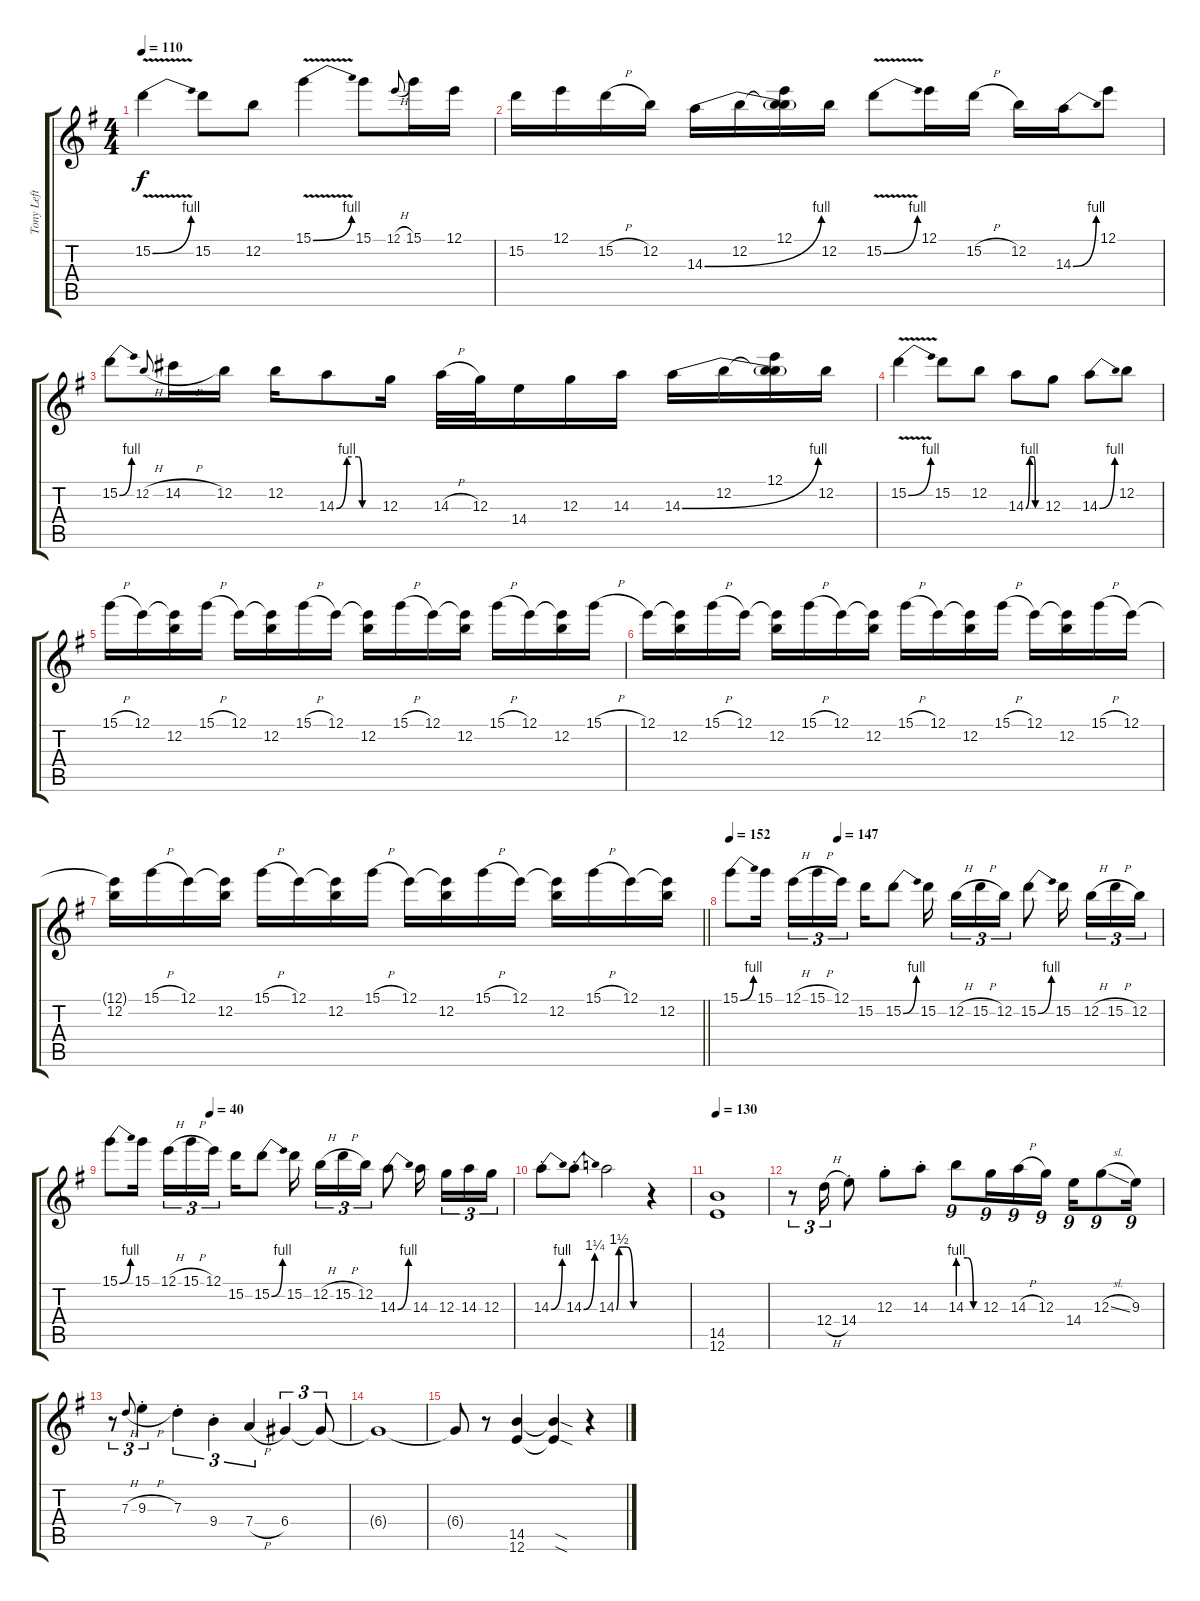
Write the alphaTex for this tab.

\track ("Tony Left channel" "Tony Left ") {instrument distortionguitar}
\staff {score tabs}
\tuning (E4 B3 G3 D3 A2 E2) {hide}
\ts (4 4)
\tempo 110
\clef g2
\ks eminor
15.2{be (bend 0 0 60 4) v}.4{dy f} 15.2.8 12.2.8 15.1{be (bend 0 0 60 4) v}.4 15.1.8 12.1{h}.8{gr onbeat} 15.1.16 12.1.16 |
15.2.16 12.1.16 15.2{h}.16 12.2.16 14.3{be (bend 0 0 60 4)}.16 12.2.16 (12.1 12.2{t} 14.3{t}).16 12.2.16 15.2{be (bend 0 0 60 4) v}.8 12.1.16 15.2{h}.16 12.2.16 14.3{be (bend 0 0 60 4)}.16 12.1.8 |
15.2{be (bend 0 0 60 4)}.8 12.2{h}.8{gr onbeat} 14.2{h}.16 12.2.16 12.2.16 14.3{be (custom 0 0 15 4 32 4 37 0 60 0)}.8 12.3.16 14.3{h}.32 12.3.32 14.4.16 12.3.16 14.3.16 14.3{be (bend 0 0 60 4)}.16 12.2.16 (12.1 12.2{t} 14.3{t}).16 12.2.16 |
15.2{be (bend 0 0 60 4) v}.4 15.2.8 12.2.8 14.3{be (custom 0 0 15 4 32 4 37 0 60 0)}.8 12.3.8 14.3{be (bend 0 0 60 4)}.8 12.2.8 |
15.1{h}.16 12.1.16 (12.1{t} 12.2).16 15.1{h}.16 12.1.16 (12.1{t} 12.2).16 15.1{h}.16 12.1.16 (12.1{t} 12.2).16 15.1{h}.16 12.1.16 (12.1{t} 12.2).16 15.1{h}.16 12.1.16 (12.1{t} 12.2).16 15.1{h}.16 |
12.1.16 (12.1{t} 12.2).16 15.1{h}.16 12.1.16 (12.1{t} 12.2).16 15.1{h}.16 12.1.16 (12.1{t} 12.2).16 15.1{h}.16 12.1.16 (12.1{t} 12.2).16 15.1{h}.16 12.1.16 (12.1{t} 12.2).16 15.1{h}.16 12.1.16 |
\barLineRight lightlight
(12.1{t} 12.2).16 15.1{h}.16 12.1.16 (12.1{t} 12.2).16 15.1{h}.16 12.1.16 (12.1{t} 12.2).16 15.1{h}.16 12.1.16 (12.1{t} 12.2).16 15.1{h}.16 12.1.16 (12.1{t} 12.2).16 15.1{h}.16 12.1.16 (12.1{t} 12.2).16 |
\section ("" "")
\tempo 152
\tempo (147 0.25)
15.1{be (bend 0 0 60 4)}.8 15.1.16{beam splitsecondary} 12.1{h}.16{tu (3 2)} 15.1{h}.16{tu (3 2)} 12.1.16{tu (3 2) beam splitsecondary} 15.2.16 15.2{be (bend 0 0 60 4)}.8 15.2.16{beam splitsecondary} 12.2{h}.16{tu (3 2)} 15.2{h}.16{tu (3 2)} 12.2.16{tu (3 2)} 15.2{be (bend 0 0 60 4)}.8 15.2.16{beam splitsecondary} 12.2{h}.16{tu (3 2)} 15.2{h}.16{tu (3 2)} 12.2.16{tu (3 2)} |
\tempo (40 0.25)
15.1{be (bend 0 0 60 4)}.8 15.1.16{beam splitsecondary} 12.1{h}.16{tu (3 2)} 15.1{h}.16{tu (3 2)} 12.1.16{tu (3 2) beam splitsecondary} 15.2.16 15.2{be (bend 0 0 60 4)}.8 15.2.16{beam splitsecondary} 12.2{h}.16{tu (3 2)} 15.2{h}.16{tu (3 2)} 12.2.16{tu (3 2)} 14.3{be (bend 0 0 60 4)}.8 14.3.16{beam splitsecondary} 12.3.16{tu (3 2)} 14.3.16{tu (3 2)} 12.3.16{tu (3 2)} |
14.3{be (bend 0 0 60 4) st}.8 14.3{be (bend 0 0 60 5) st}.8 14.3{be (custom 0 0 6 6 15 6 24 6 39 0 60 0)}.2 r.4 |
\tempo 130
(14.5 12.6).1 |
r.8{tu (3 2)} 12.4{h}.16{tu (3 2)} 14.4{st}.8 12.3{st}.8 14.3{st}.8 14.3{be (custom 0 4 27 4 44 0 58 0 60 0)}.8{tu (9 8)} 12.3.16{tu (9 8)} 14.3{h}.16{tu (9 8)} 12.3.16{tu (9 8)} 14.4.16{tu (9 8)} 12.3{sl}.8{tu (9 8)} 9.3.16{tu (9 8)} |
r.8{tu (3 2)} 7.3{h}.8{gr onbeat} 9.3{h st}.4{tu (3 2)} 7.3{st}.4{tu (3 2)} 9.4{st}.4{tu (3 2)} 7.4{h}.4{tu (3 2)} 6.4.4{tu (3 2)} 6.4{t}.8{tu (3 2)} |
6.4{t}.1{volume 7} |
6.4{t}.8 r.8 (14.5 12.6).4{volume 13} (14.5{sod t} 12.6{sod t}).4 r.4
